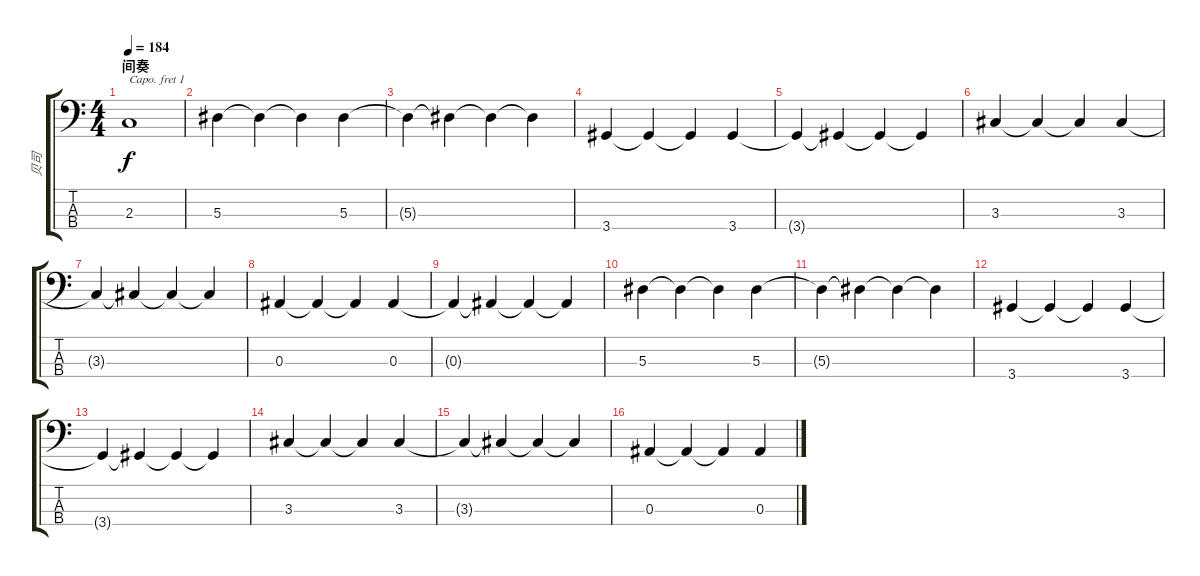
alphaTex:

\track ("贝司" "贝司") {instrument electricbassfinger}
\staff {score tabs}
\capo 1
\tuning (G2 D2 A1 E1) {hide}
\ts (4 4)
\section ("" "间奏")
\tempo 184
\clef f4
\ks c
2.3{t}.1{dy f} |
5.3.4 5.3{t}.4 5.3{t}.4 5.3.4 |
5.3{t}.4 5.3{t}.4 5.3{t}.4 5.3{t}.4 |
3.4.4 3.4{t}.4 3.4{t}.4 3.4.4 |
3.4{t}.4 3.4{t}.4 3.4{t}.4 3.4{t}.4 |
3.3.4 3.3{t}.4 3.3{t}.4 3.3.4 |
3.3{t}.4 3.3{t}.4 3.3{t}.4 3.3{t}.4 |
0.3.4 0.3{t}.4 0.3{t}.4 0.3.4 |
0.3{t}.4 0.3{t}.4 0.3{t}.4 0.3{t}.4 |
5.3.4 5.3{t}.4 5.3{t}.4 5.3.4 |
5.3{t}.4 5.3{t}.4 5.3{t}.4 5.3{t}.4 |
3.4.4 3.4{t}.4 3.4{t}.4 3.4.4 |
3.4{t}.4 3.4{t}.4 3.4{t}.4 3.4{t}.4 |
3.3.4 3.3{t}.4 3.3{t}.4 3.3.4 |
3.3{t}.4 3.3{t}.4 3.3{t}.4 3.3{t}.4 |
0.3.4 0.3{t}.4 0.3{t}.4 0.3.4
